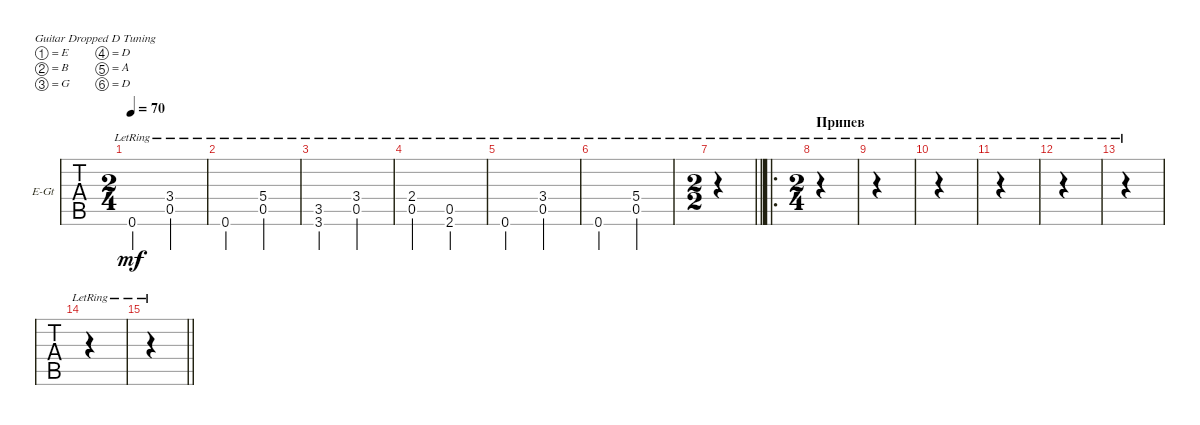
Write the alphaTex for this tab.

\defaultSystemsLayout 4
\bracketExtendMode groupsimilarinstruments
\firstSystemTrackNameOrientation horizontal
\otherSystemsTrackNameOrientation horizontal
\track ("Clean Саша" "E-Gt") {instrument electricguitarclean}
\staff {tabs}
\tuning (E4 B3 G3 D3 A2 D2)
\ts (2 4)
\tempo 70
\clef g2
\ks c
0.6{lr}.4{dy mf} (0.5{lr} 3.4{lr}).4 |
0.6{lr}.4 (0.5{lr} 5.4{lr}).4 |
(3.6{lr} 3.5{lr}).4 (0.5{lr} 3.4{lr}).4 |
(2.4{lr} 0.5{lr}).4 (0.5{lr} 2.6{lr}).4 |
0.6{lr}.4 (0.5{lr} 3.4{lr}).4 |
0.6{lr}.4 (0.5{lr} 5.4{lr}).4 |
\ts (2 2)
\barLineRight lightlight
|
\ro
\ts (2 4)
\section ("" "Припев")
|
|
|
|
|
|
|
\barLineRight lightlight
